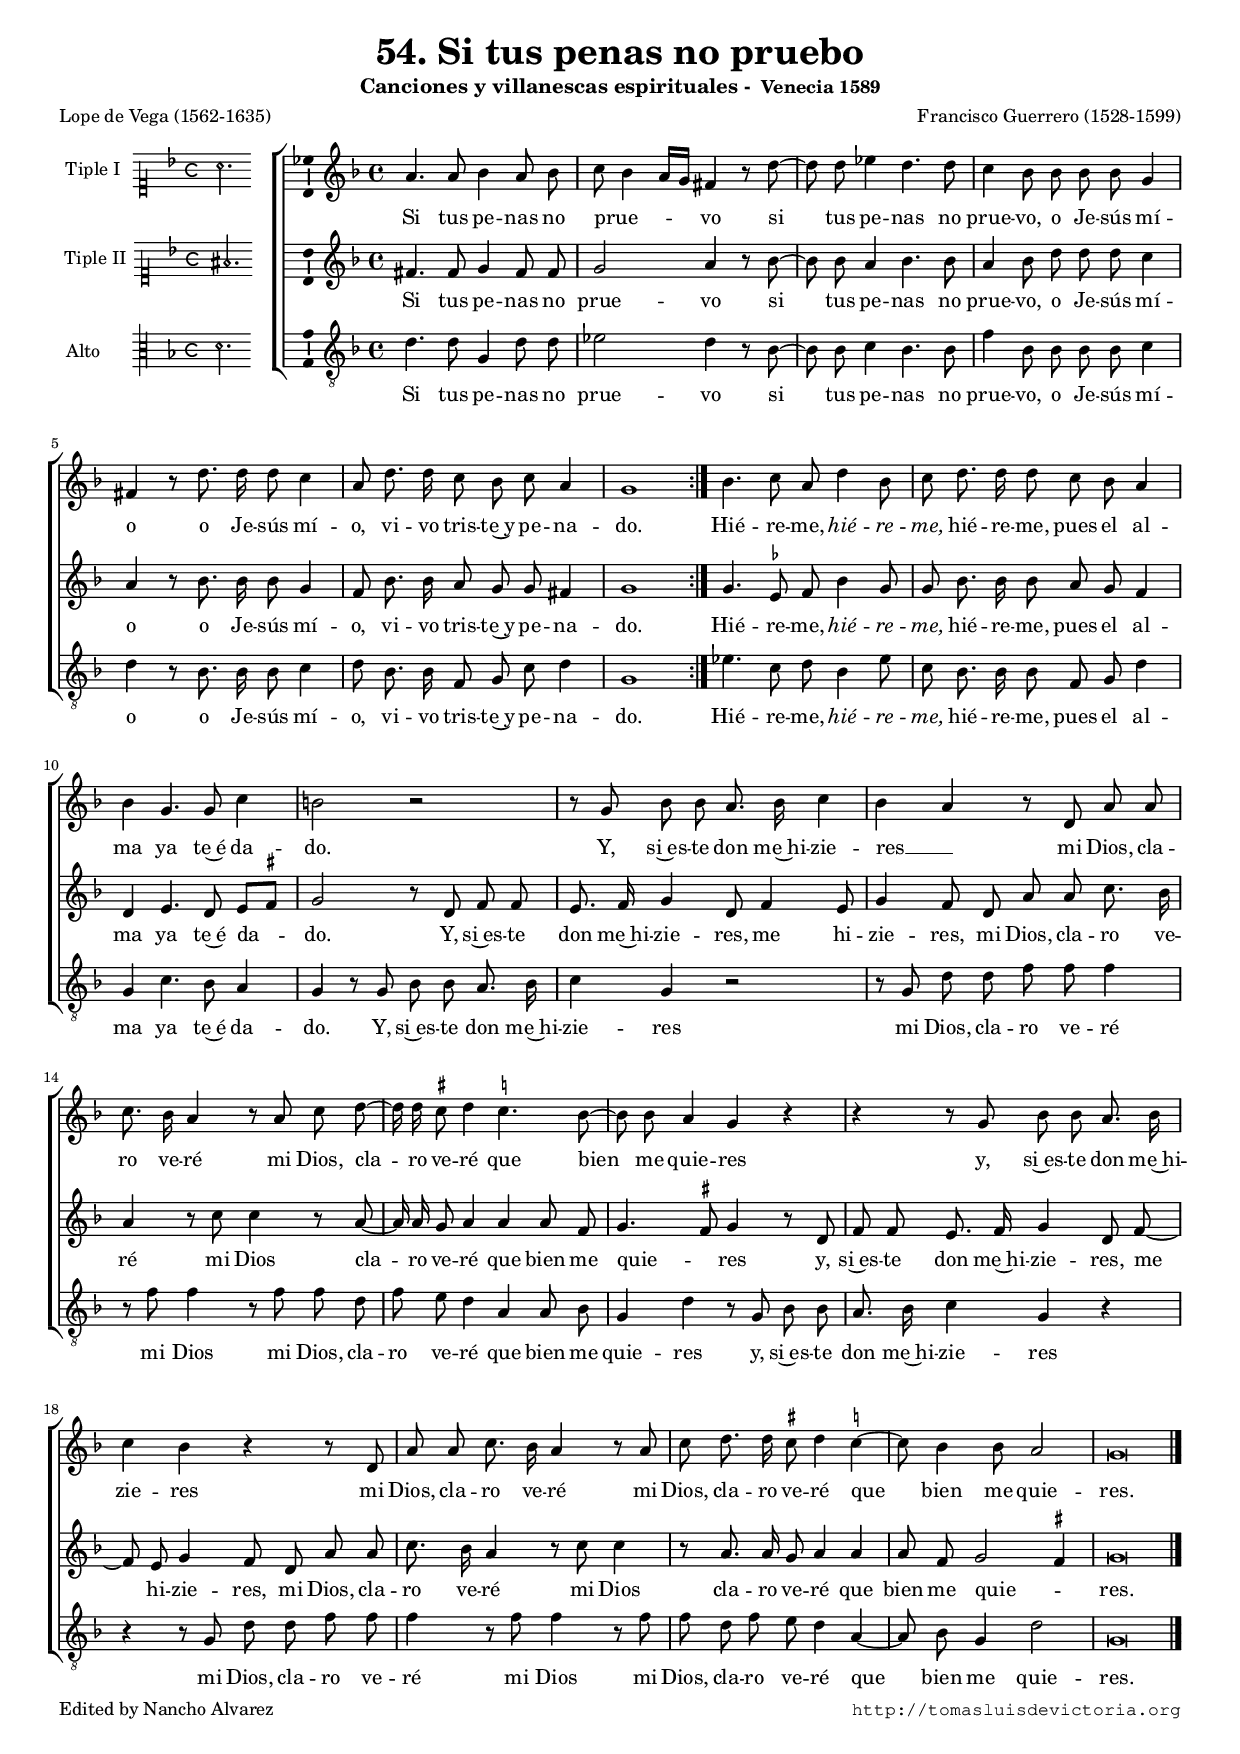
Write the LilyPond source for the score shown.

\version "2.18.0"

#(set-default-paper-size "a4")
#(set-global-staff-size 15.8)
#(ly:set-option 'point-and-click #f)
%nomobile

italicas=\override LyricText.font-shape = #'italic
rectas=\override LyricText.font-shape = #'upright
ss=\once \set suggestAccidentals = ##t
incipitwidth = 20
htitle="Si tus penas no pruebo"
hcomposer="Guerrero"

\header {
	title=\markup{\fontsize #2 "54. Si tus penas no pruebo"}
	subtitle=\markup{"Canciones y villanescas espirituales - " \smaller "Venecia 1589" }
	composer="Francisco Guerrero (1528-1599)"
        pdfauthor=\composer
	poet="Lope de Vega (1562-1635)"
%	subsubtitle=\markup{\column{"Venecia 1589" " " " " " " }}
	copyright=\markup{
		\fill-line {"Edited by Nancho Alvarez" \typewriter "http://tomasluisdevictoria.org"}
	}
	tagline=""
}

global={\key f \major \time 4/4 \skip 1*7 \bar ":|."
				\skip 1*15 \bar "|." }


cantus=\relative c''{
	a4. a8 bes4 a8 bes
	c8 bes4 a16[ g] fis4 r8 d'8 ~
	d8 d ees4 d4. d8 
	c4 bes8 bes bes bes g4
	fis4 r8 d'8. d16 d8 c4
	a8 d8. d16 c8 bes c a4
	g1
	bes4. c8 a d4 bes8
	c d8. d16 d8 c bes a4
	bes4 g4. g8 c4
	b2 r
	r8 g bes bes a8. bes16 c4
	bes a r8 d, a' a
	c8. bes16 a4 r8 a c d ~
	d16 d \ss cis8 d4 \ss c!4. bes8 ~
	bes bes a4 g r
	r r8 g bes bes a8. bes16
	c4 bes r r8 d,
	a' a c8. bes16 a4 r8 a
	c8 d8. d16 \ss cis8 d4 \ss c! ~
	c8 bes4 bes8 a2
	g\breve*1/2
}

cantusdos=\relative c'{
	fis4. fis8 g4 fis8 fis
	g2 a4 r8 bes ~
	bes bes a4 bes4. bes8
	a4 bes8 d d d c4 
	a4 r8 bes8. bes16 bes8 g4
	f8 bes8. bes16 a8 g g fis4
	g1
	g4. \ss ees8 f bes4 g8
	g bes8. bes16 bes8 a g f4
	d e4. d8 e[ \ss fis]
	g2 r8 d f f
	e8. f16 g4 d8 f4 e8
	g4 f8 d a' a c8. bes16
	a4 r8 c c4 r8 a ~
	a16 a g8 a4 a a8 f
	g4. \ss fis8 g4 r8 d
	f f e8. f16 g4 d8 f ~
	f e g4 f8 d a' a 
	c8. bes16 a4 r8 c c4
	r8 a8. a16 g8 a4 a 
	a8 f g2 \ss fis4 
	g\breve*1/2
}

altus=\relative c'{
	d4. d8 g,4 d'8 d
	ees2 d4 r8 bes ~
	bes bes c4 bes4. bes8
	f'4 bes,8 bes bes bes c4
	d r8 bes8. bes16 bes8 c4
	d8 bes8. bes16 f8 g c d4
	g,1
	ees'4. c8 d bes4 ees8
	c bes8. bes16 bes8 f g d'4
	g, c4. bes8 a4
	g r8 g bes bes a8. bes16
	c4 g r2
	r8 g d' d f f f4
	r8 f f4 r8 f f d
	f e d4 a a8 bes
	g4 d' r8 g, bes bes
	a8. bes16 c4 g r
	r r8 g d' d f f
	f4 r8 f f4 r8 f
	f d f e d4 a ~
	a8 bes g4 d'2
	g,\breve*1/2
}

textocantus=\lyricmode{
Si tus pe -- nas no prue -- _ _ _ vo
si _ tus pe -- nas no prue -- vo,
o Je -- sús mí -- o
o Je -- sús mí -- o,
vi -- vo tris -- te~y pe -- na -- do.
Hié -- re -- me,
\italicas
hié -- re -- me,
\rectas
hié -- re -- me,
pues el al -- ma ya te~é da -- do.
Y, si~es -- te don me~hi -- zie -- res __ _ 
mi Dios, cla -- ro ve -- ré
mi Dios, cla -- _ ro ve -- ré 
que bien _ me quie -- res
y, si~es -- te don me~hi -- zie -- res
mi Dios, cla -- ro ve -- ré
mi Dios, cla -- ro ve -- ré 
que _ bien me quie -- res.
}

textocantusdos=\lyricmode{
Si tus pe -- nas no prue -- vo
si _ tus pe -- nas no prue -- vo,
o Je -- sús mí -- o
o Je -- sús mí -- o,
vi -- vo tris -- te~y pe -- na -- do.
Hié -- re -- me,
\italicas
hié -- re -- me,
\rectas
hié -- re -- me,
pues el al -- ma ya te~é da -- _ do.
Y, si~es -- te don me~hi -- zie -- res,
me hi -- zie -- res,
mi Dios, cla -- ro ve -- ré
mi Dios
cla -- _ ro ve -- ré que bien me quie -- _ res
y, si~es -- te don me~hi -- zie -- res,
me _ hi -- zie -- res,
mi Dios, cla -- ro ve -- ré
mi Dios
cla -- ro ve -- ré que bien me quie -- _ res.
}

textoaltus=\lyricmode{
Si tus pe -- nas no prue -- vo
si _ tus pe -- nas no prue -- vo,
o Je -- sús mí -- o
o Je -- sús mí -- o,
vi -- vo tris -- te~y pe -- na -- do.
Hié -- re -- me,
\italicas
hié -- re -- me,
\rectas
hié -- re -- me,
pues el al -- ma ya te~é da -- do.
Y, si~es -- te don me~hi -- zie -- res
mi Dios, cla -- ro ve -- ré
mi Dios
mi Dios, cla -- ro ve -- ré que bien me quie -- res
y, si~es -- te don me~hi -- zie -- res
mi Dios, cla -- ro ve -- ré
mi Dios
mi Dios, cla -- ro ve -- ré que _ bien me quie -- res.
}

incipitcantus=\markup{
	\score{
		{ 
		\set Staff.instrumentName="Tiple I  "
		\override NoteHead.style = #'neomensural
		\override Rest.style = #'neomensural
		\override Staff.TimeSignature.style = #'neomensural
		\cadenzaOn 
		\clef "petrucci-c1"
		\key f \major
		\time 4/4
		a'2.
		} 
	\layout {
		\context {\Voice
			\remove Ligature_bracket_engraver
			\consists Mensural_ligature_engraver
		}
		line-width=\incipitwidth
		indent = 0
	}
	}
}


incipitcantusdos=\markup{
	\score{
		{ 
		\set Staff.instrumentName="Tiple II "
		\override NoteHead.style = #'neomensural
		\override Rest.style = #'neomensural
		\override Staff.TimeSignature.style = #'neomensural
		\cadenzaOn 
		\clef "petrucci-c1"
		\key f \major
		\time 4/4
		fis'2.
		} 
	\layout {
		\context {\Voice
			\remove Ligature_bracket_engraver
			\consists Mensural_ligature_engraver
		}
		line-width=\incipitwidth
		indent = 0
	}
	}
}


incipitaltus=\markup{
	\score{
		{ 
		\set Staff.instrumentName="Alto      "
		\override NoteHead.style = #'neomensural 
		\override Rest.style = #'neomensural
		\override Staff.TimeSignature.style = #'neomensural
		\cadenzaOn 
		\clef "petrucci-c3"
		\key f \major
		\time 4/4
		d'2.
		} 
	\layout {
		\context {\Voice
			\remove Ligature_bracket_engraver
			\consists Mensural_ligature_engraver
		}
		line-width=\incipitwidth
		indent = 0
	}
	}
}




\score {
\new ChoirStaff<<

	\new Staff <<\global
	\new Voice="v1" {
		\set Staff.instrumentName=\incipitcantus
		\clef "treble"
		\cantus }
	\new Lyrics \lyricsto "v1" {\textocantus }
	>>

	\new Staff <<\global
	\new Voice="v5" {
		\set Staff.instrumentName=\incipitcantusdos
		\clef "treble"
		\cantusdos }
	\new Lyrics \lyricsto "v5" {\textocantusdos }
	>>

	
	
	\new Staff << \global
	\new Voice="v2" {
		\set Staff.instrumentName=\incipitaltus
		\clef "G_8" 
		\altus}
	\new Lyrics \lyricsto "v2" {\textoaltus }
	>>
	
>>

\layout{ 
	\context {\Lyrics 
		\override VerticalAxisGroup.staff-affinity = #UP
		\override VerticalAxisGroup.nonstaff-relatedstaff-spacing =
			#'((basic-distance . 0) (minimum-distance . 0) (padding . 1))
		\override LyricText.font-size = #1.2
		\override LyricHyphen.minimum-distance = #0.5
	}
	\context {\Score 
		tempoHideNote = ##t
		\override BarNumber.padding = #2 
	}
	\context {\Voice 
		melismaBusyProperties = #'()
		autoBeaming = ##f
	}
	\context {\Staff 
                %\RemoveEmptyStaves
                %\override VerticalAxisGroup.remove-first = ##t
		\override VerticalAxisGroup.staff-staff-spacing =
			#'((basic-distance . 9) (minimum-distance . 0) (padding . 1))
		\consists Ambitus_engraver 
		\override LigatureBracket.padding = #1
	}
}

%\midi { \mtempo }

}


\paper{
	evenHeaderMarkup=\markup  \fill-line { \fromproperty #'page:page-number-string \htitle \hcomposer }
	oddHeaderMarkup= \markup  \fill-line { \on-the-fly #not-first-page \hcomposer \on-the-fly #not-first-page \htitle \on-the-fly #not-first-page \fromproperty #'page:page-number-string }
	system-count=5
	page-count = 1
	ragged-last-bottom = ##f
	indent=3.8\cm
	system-system-spacing =
	#'((basic-distance . 20) (minimum-distance . 0) (padding . 5))
	top-system-spacing = % header
	#'((basic-distance . 9) (minimum-distance . 0) (padding . 0))
	last-bottom-spacing = % footer
	#'((basic-distance . 13) (minimum-distance . 0) (padding . 0))
	markup-system-spacing.padding = #2
}
